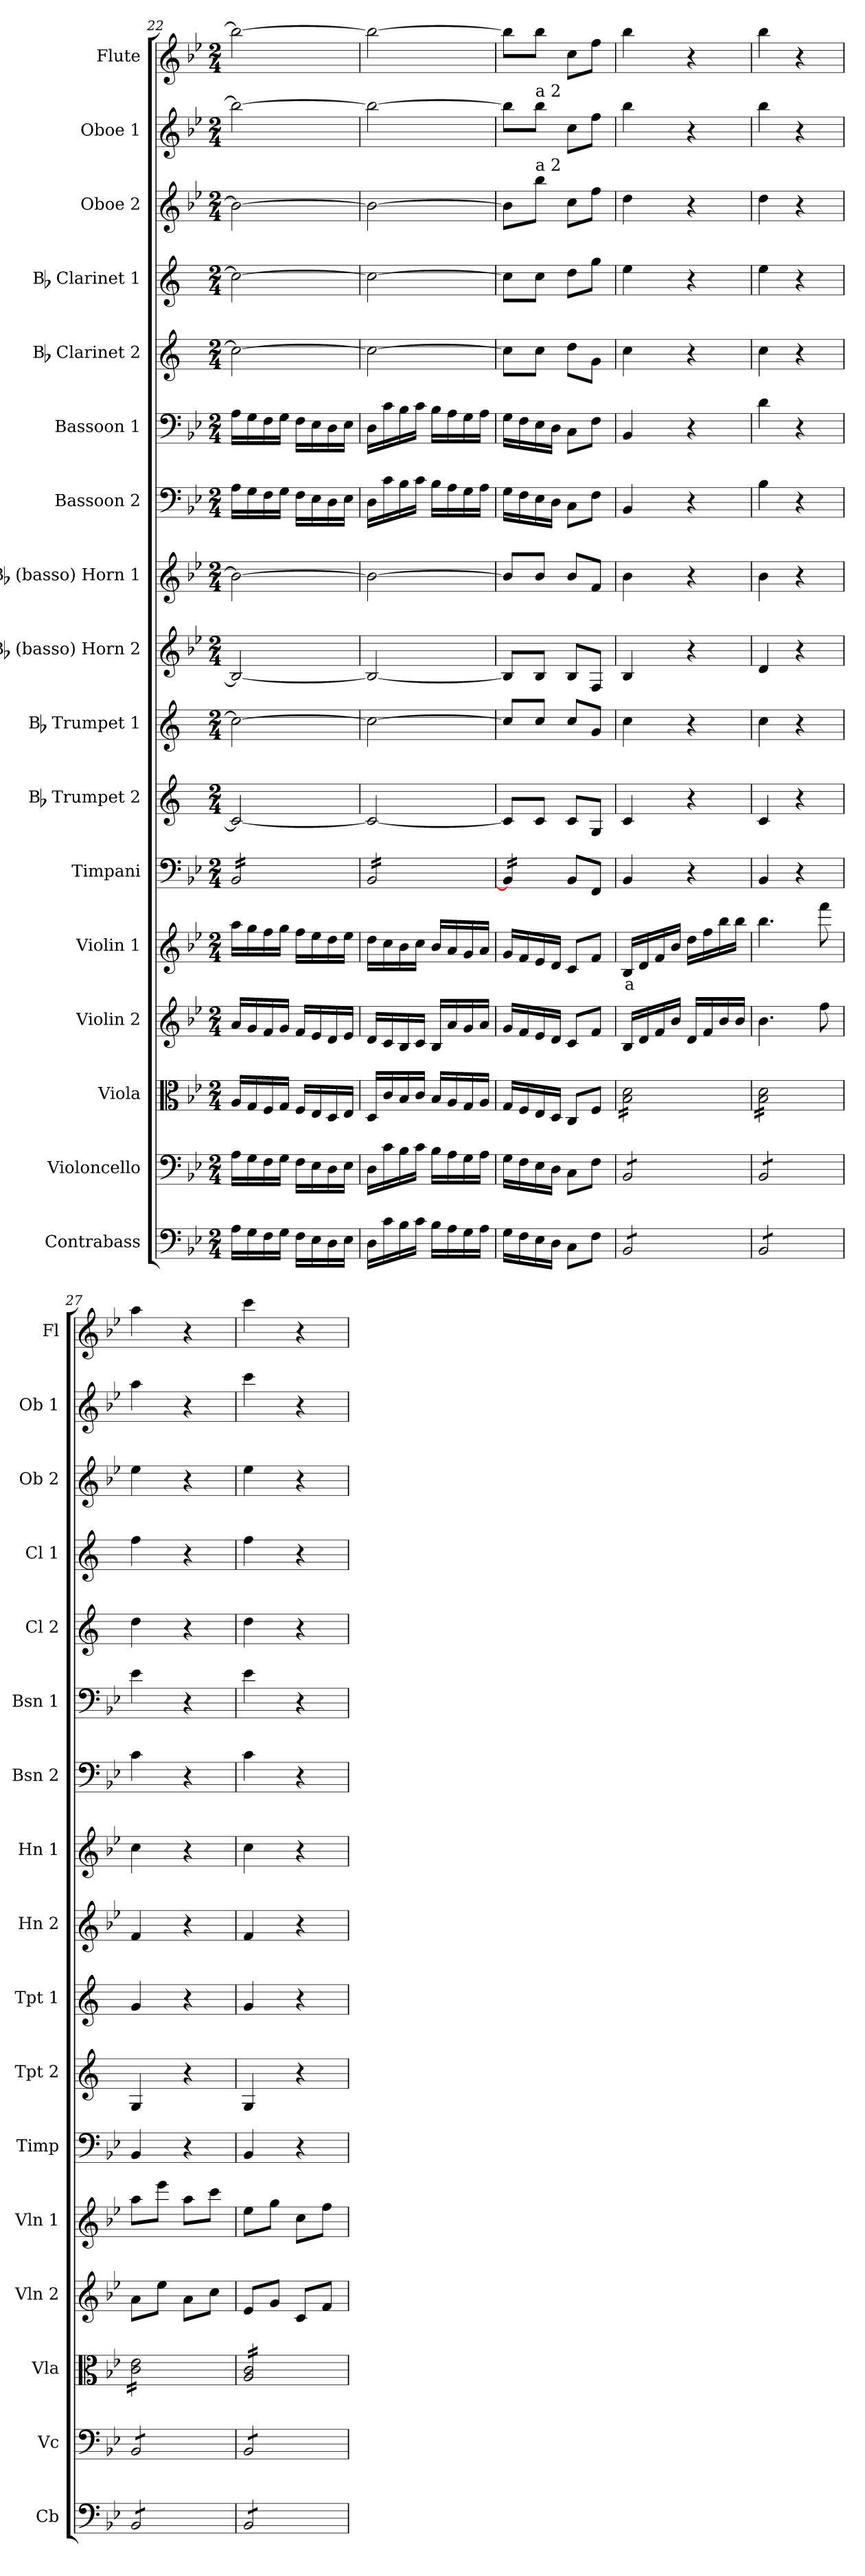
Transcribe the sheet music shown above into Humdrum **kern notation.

**kern	**kern	**kern	**kern	**kern	**text	**kern	**kern	**kern	**kern	**kern	**kern	**kern	**kern	**kern	**kern	**kern	**kern
*part17	*part16	*part15	*part14	*part13	*part13	*part12	*part11	*part10	*part9	*part8	*part7	*part6	*part5	*part4	*part3	*part2	*part1
*staff17	*staff16	*staff15	*staff14	*staff13	*staff13	*staff12	*staff11	*staff10	*staff9	*staff8	*staff7	*staff6	*staff5	*staff4	*staff3	*staff2	*staff1
*I"Contrabass	*I"Violoncello	*I"Viola	*I"Violin 2	*I"Violin 1	*	*I"Timpani	*I"Bb Trumpet 2	*I"Bb Trumpet 1	*I"Bb (basso) Horn 2	*I"Bb (basso) Horn 1	*I"Bassoon 2	*I"Bassoon 1	*I"Bb Clarinet 2	*I"Bb Clarinet 1	*I"Oboe 2	*I"Oboe 1	*I"Flute
*I'Cb	*I'Vc	*I'Vla	*I'Vln 2	*I'Vln 1	*	*I'Timp	*I'Tpt 2	*I'Tpt 1	*I'Hn 2	*I'Hn 1	*I'Bsn 2	*I'Bsn 1	*I'Cl 2	*I'Cl 1	*I'Ob 2	*I'Ob 1	*I'Fl
*clefF4	*clefF4	*clefC3	*clefG2	*clefG2	*	*clefF4	*clefG2	*clefG2	*clefG2	*clefG2	*clefF4	*clefF4	*clefG2	*clefG2	*clefG2	*clefG2	*clefG2
*ITrd7c12	*	*	*	*	*	*	*ITrd1c2	*ITrd1c2	*ITrd8c14	*ITrd8c14	*	*	*ITrd1c2	*ITrd1c2	*	*	*
*k[b-e-]	*k[b-e-]	*k[b-e-]	*k[b-e-]	*k[b-e-]	*	*k[b-e-]	*k[b-e-]	*k[b-e-]	*k[b-e-]	*k[b-e-]	*k[b-e-]	*k[b-e-]	*k[b-e-]	*k[b-e-]	*k[b-e-]	*k[b-e-]	*k[b-e-]
*M2/4	*M2/4	*M2/4	*M2/4	*M2/4	*	*M2/4	*M2/4	*M2/4	*M2/4	*M2/4	*M2/4	*M2/4	*M2/4	*M2/4	*M2/4	*M2/4	*M2/4
=22	=22	=22	=22	=22	=22	=22	=22	=22	=22	=22	=22	=22	=22	=22	=22	=22	=22
*	*	*	*	*	*	*tremolo	*	*	*	*	*	*	*	*	*	*	*
16AA\LL	16A\LL	16A/LL	16a/LL	16aa\LL	.	16BB-/LL	2B-/_	2b-\_	2BB-/_	2B-\_	16A\LL	16A\LL	2b-\_	2b-\_	2b-\_	2bb-\_	2bb-\_
16GG\	16G\	16G/	16g/	16gg\	.	16BB-/	.	.	.	.	16G\	16G\	.	.	.	.	.
16FF\	16F\	16F/	16f/	16ff\	.	16BB-/	.	.	.	.	16F\	16F\	.	.	.	.	.
16GG\JJ	16G\JJ	16G/JJ	16g/JJ	16gg\JJ	.	16BB-/	.	.	.	.	16G\JJ	16G\JJ	.	.	.	.	.
16FF\LL	16F\LL	16F/LL	16f/LL	16ff\LL	.	16BB-/	.	.	.	.	16F\LL	16F\LL	.	.	.	.	.
16EE-\	16E-\	16E-/	16e-/	16ee-\	.	16BB-/	.	.	.	.	16E-\	16E-\	.	.	.	.	.
16DD\	16D\	16D/	16d/	16dd\	.	16BB-/	.	.	.	.	16D\	16D\	.	.	.	.	.
16EE-\JJ	16E-\JJ	16E-/JJ	16e-/JJ	16ee-\JJ	.	16BB-/JJ	.	.	.	.	16E-\JJ	16E-\JJ	.	.	.	.	.
=23	=23	=23	=23	=23	=23	=23	=23	=23	=23	=23	=23	=23	=23	=23	=23	=23	=23
16DD\LL	16D\LL	16D/LL	16d/LL	16dd\LL	.	16BB-/LL	2B-/_	2b-\_	2BB-/_	2B-\_	16D\LL	16D\LL	2b-\_	2b-\_	2b-\_	2bb-\_	2bb-\_
16C\	16c\	16c/	16c/	16cc\	.	16BB-/	.	.	.	.	16c\	16c\	.	.	.	.	.
16BB-\	16B-\	16B-/	16B-/	16b-\	.	16BB-/	.	.	.	.	16B-\	16B-\	.	.	.	.	.
16C\JJ	16c\JJ	16c/JJ	16c/JJ	16cc\JJ	.	16BB-/	.	.	.	.	16c\JJ	16c\JJ	.	.	.	.	.
16BB-\LL	16B-\LL	16B-/LL	16B-/LL	16b-/LL	.	16BB-/	.	.	.	.	16B-\LL	16B-\LL	.	.	.	.	.
16AA\	16A\	16A/	16a/	16a/	.	16BB-/	.	.	.	.	16A\	16A\	.	.	.	.	.
16GG\	16G\	16G/	16g/	16g/	.	16BB-/	.	.	.	.	16G\	16G\	.	.	.	.	.
16AA\JJ	16A\JJ	16A/JJ	16a/JJ	16a/JJ	.	16BB-/JJ	.	.	.	.	16A\JJ	16A\JJ	.	.	.	.	.
=24	=24	=24	=24	=24	=24	=24	=24	=24	=24	=24	=24	=24	=24	=24	=24	=24	=24
16GG\LL	16G\LL	16G/LL	16g/LL	16g/LL	.	16BB-/]LL	8B-/L]	8b-/L]	8BB-/L]	8B-/L]	16G\LL	16G\LL	8b-\L]	8b-\L]	8b-\L]	8bb-\L]	8bb-\L]
16FF\	16F\	16F/	16f/	16f/	.	16BB-/	.	.	.	.	16F\	16F\	.	.	.	.	.
!	!	!	!	!	!	!	!	!	!	!	!	!	!	!	!	!LO:TX:a:t=a 2	!
!	!	!	!	!	!	!	!	!	!	!	!	!	!	!	!LO:TX:a:t=a 2	!	!
16EE-\	16E-\	16E-/	16e-/	16e-/	.	16BB-/	8B-/J	8b-/J	8BB-/J	8B-/J	16E-\	16E-\	8b-\J	8b-\J	8bb-\J	8bb-\J	8bb-\J
16DD\JJ	16D\JJ	16D/JJ	16d/JJ	16d/JJ	.	16BB-/JJ	.	.	.	.	16D\JJ	16D\JJ	.	.	.	.	.
*	*	*	*	*	*	*Xtremolo	*	*	*	*	*	*	*	*	*	*	*
8CC\L	8C\L	8C/L	8c/L	8c/L	.	8BB-/L	8B-/L	8b-/L	8BB-/L	8B-/L	8C\L	8C\L	8cc\L	8cc\L	8cc\L	8cc\L	8cc\L
8FF\J	8F\J	8F/J	8f/J	8f/J	.	8FF/J	8F/J	8f/J	8FF/J	8F/J	8F\J	8F\J	8f\J	8ff\J	8ff\J	8ff\J	8ff\J
=25	=25	=25	=25	=25	=25	=25	=25	=25	=25	=25	=25	=25	=25	=25	=25	=25	=25
!	!	!	!	!	!LO:LY:b:color=#FF0000	!	!	!	!	!	!	!	!	!	!	!	!
*tremolo	*	*	*	*	*	*	*	*	*	*	*	*	*	*	*	*	*
*	*tremolo	*	*	*	*	*	*	*	*	*	*	*	*	*	*	*	*
*	*	*tremolo	*	*	*	*	*	*	*	*	*	*	*	*	*	*	*
8BBB-/L	8BB-/L	16B-\ 16d\LL	16B-/LL	16B-/LL	a	4BB-/	4B-/	4b-\	4BB-/	4B-\	4BB-/	4BB-/	4b-\	4dd\	4dd\	4bb-\	4bb-\
.	.	16B-\ 16d\	16d/	16d/	.	.	.	.	.	.	.	.	.	.	.	.	.
8BBB-/	8BB-/	16B-\ 16d\	16f/	16f/	.	.	.	.	.	.	.	.	.	.	.	.	.
.	.	16B-\ 16d\	16b-/JJ	16b-/JJ	.	.	.	.	.	.	.	.	.	.	.	.	.
8BBB-/	8BB-/	16B-\ 16d\	16d/LL	16dd\LL	.	4r	4r	4r	4r	4r	4r	4r	4r	4r	4r	4r	4r
.	.	16B-\ 16d\	16f/	16ff\	.	.	.	.	.	.	.	.	.	.	.	.	.
8BBB-/J	8BB-/J	16B-\ 16d\	16b-/	16bb-\	.	.	.	.	.	.	.	.	.	.	.	.	.
.	.	16B-\ 16d\JJ	16b-/JJ	16bb-\JJ	.	.	.	.	.	.	.	.	.	.	.	.	.
=26	=26	=26	=26	=26	=26	=26	=26	=26	=26	=26	=26	=26	=26	=26	=26	=26	=26
8BBB-/L	8BB-/L	16B-\ 16d\LL	4.b-\	4.bb-\	.	4BB-/	4B-/	4b-\	4D/	4B-\	4B-\	4d\	4b-\	4dd\	4dd\	4bb-\	4bb-\
.	.	16B-\ 16d\	.	.	.	.	.	.	.	.	.	.	.	.	.	.	.
8BBB-/	8BB-/	16B-\ 16d\	.	.	.	.	.	.	.	.	.	.	.	.	.	.	.
.	.	16B-\ 16d\	.	.	.	.	.	.	.	.	.	.	.	.	.	.	.
8BBB-/	8BB-/	16B-\ 16d\	.	.	.	4r	4r	4r	4r	4r	4r	4r	4r	4r	4r	4r	4r
.	.	16B-\ 16d\	.	.	.	.	.	.	.	.	.	.	.	.	.	.	.
8BBB-/J	8BB-/J	16B-\ 16d\	8ff\	8fff\	.	.	.	.	.	.	.	.	.	.	.	.	.
.	.	16B-\ 16d\JJ	.	.	.	.	.	.	.	.	.	.	.	.	.	.	.
=27	=27	=27	=27	=27	=27	=27	=27	=27	=27	=27	=27	=27	=27	=27	=27	=27	=27
8BBB-/L	8BB-/L	16c\ 16e-\LL	8a\L	8aa\L	.	4BB-/	4F/	4f/	4F/	4c\	4c\	4e-\	4cc\	4ee-\	4ee-\	4aa\	4aa\
.	.	16c\ 16e-\	.	.	.	.	.	.	.	.	.	.	.	.	.	.	.
8BBB-/	8BB-/	16c\ 16e-\	8ee-\J	8eee-\J	.	.	.	.	.	.	.	.	.	.	.	.	.
.	.	16c\ 16e-\	.	.	.	.	.	.	.	.	.	.	.	.	.	.	.
8BBB-/	8BB-/	16c\ 16e-\	8a\L	8aa\L	.	4r	4r	4r	4r	4r	4r	4r	4r	4r	4r	4r	4r
.	.	16c\ 16e-\	.	.	.	.	.	.	.	.	.	.	.	.	.	.	.
8BBB-/J	8BB-/J	16c\ 16e-\	8cc\J	8ccc\J	.	.	.	.	.	.	.	.	.	.	.	.	.
.	.	16c\ 16e-\JJ	.	.	.	.	.	.	.	.	.	.	.	.	.	.	.
=28	=28	=28	=28	=28	=28	=28	=28	=28	=28	=28	=28	=28	=28	=28	=28	=28	=28
8BBB-/L	8BB-/L	16A/ 16c/LL	8e-/L	8ee-\L	.	4BB-/	4F/	4f/	4F/	4c\	4c\	4e-\	4cc\	4ee-\	4ee-\	4ccc\	4ccc\
.	.	16A/ 16c/	.	.	.	.	.	.	.	.	.	.	.	.	.	.	.
8BBB-/	8BB-/	16A/ 16c/	8g/J	8gg\J	.	.	.	.	.	.	.	.	.	.	.	.	.
.	.	16A/ 16c/	.	.	.	.	.	.	.	.	.	.	.	.	.	.	.
8BBB-/	8BB-/	16A/ 16c/	8c/L	8cc\L	.	4r	4r	4r	4r	4r	4r	4r	4r	4r	4r	4r	4r
.	.	16A/ 16c/	.	.	.	.	.	.	.	.	.	.	.	.	.	.	.
8BBB-/J	8BB-/J	16A/ 16c/	8f/J	8ff\J	.	.	.	.	.	.	.	.	.	.	.	.	.
*	*Xtremolo	*	*	*	*	*	*	*	*	*	*	*	*	*	*	*	*
*Xtremolo	*	*	*	*	*	*	*	*	*	*	*	*	*	*	*	*	*
.	.	16A/ 16c/JJ	.	.	.	.	.	.	.	.	.	.	.	.	.	.	.
*	*	*Xtremolo	*	*	*	*	*	*	*	*	*	*	*	*	*	*	*
=	=	=	=	=	=	=	=	=	=	=	=	=	=	=	=	=	=
*-	*-	*-	*-	*-	*-	*-	*-	*-	*-	*-	*-	*-	*-	*-	*-	*-	*-
